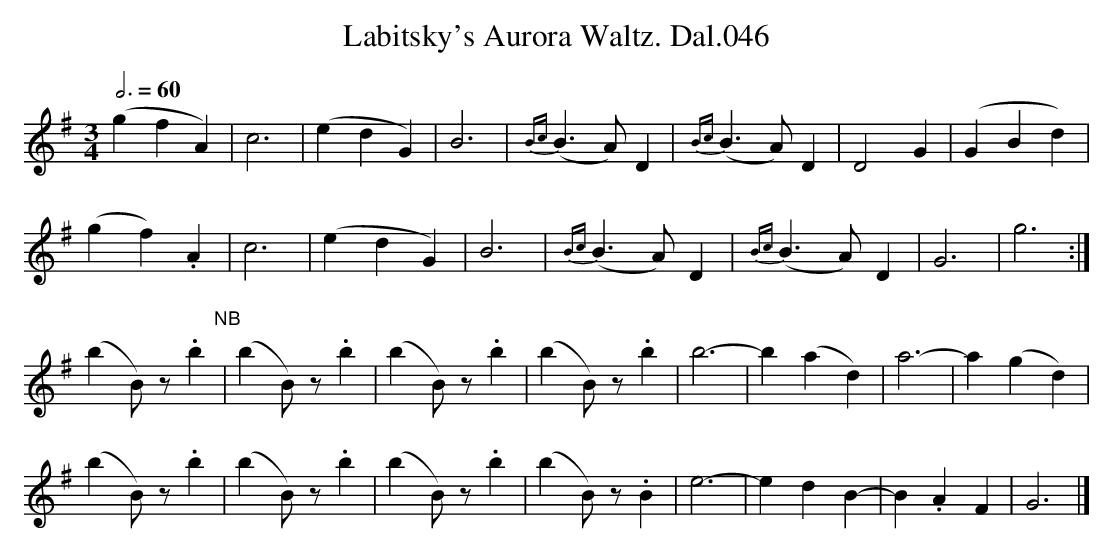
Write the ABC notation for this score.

X:1
T:Labitsky's Aurora Waltz. Dal.046
M:3/4
Q:3/4=60
L:1/4
K:G
(gfA) | c3 | (edG) |B3 |\
{Bc}(B>A)D | {Bc}(B>A)D | D2G | (GBd) |
(gf).A | c3 | (edG) | B3 |\
{Bc}(B>A)D | {Bc}(B>A)D | G3 | g3 :|
(bB/)z/.b"NB" | (bB/)z/.b | (bB/)z/.b | (bB/)z/.b |\
b3- | b(ad) | a3- | a(gd) |
(bB/)z/.b | (bB/)z/.b | (bB/)z/.b | (bB/)z/.B |\
e3- | edB- | B.AF | G3|]
